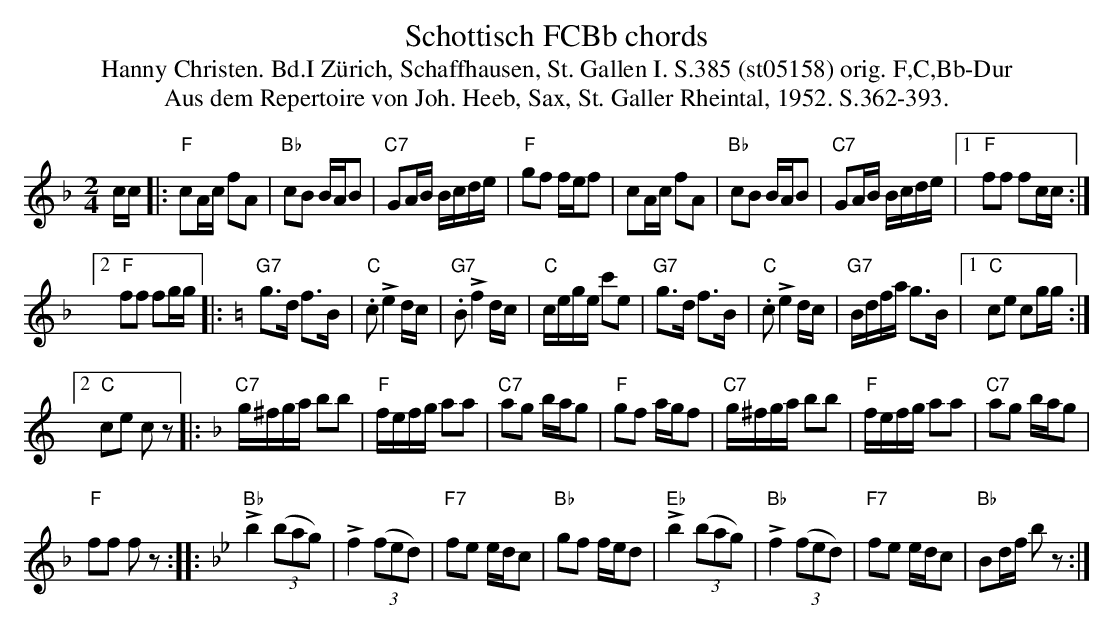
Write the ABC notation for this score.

X:1
T: Schottisch FCBb chords
T:Hanny Christen. Bd.I Zürich, Schaffhausen, St. Gallen I. S.385 (st05158) orig. F,C,Bb-Dur
T: Aus dem Repertoire von Joh. Heeb, Sax, St. Galler Rheintal, 1952. S.362-393.
M:2/4
L:1/16
K:F %%MIDI gchordon
cc |: "F"c2Ac f2A2 | "Bb"c2B2 BAB2 | "C7"G2AB Bcde | "F"g2f2 fef2 | c2Ac f2A2 | "Bb"c2B2 BAB2 | "C7"G2AB Bcde |1 "F"f2f2 f2cc :|2
"F"f2f2 f2gg |: [K:C] "G7"g3d f3B | "C".c2 !>!e4 dc | "G7".B2 !>!f4 dc |  "C"cege c'2e2 | "G7"g3d f3B |"C".c2 !>!e4 dc | "G7"Bdfa g3B |1 "C"c2e2 c2gg :|2
"C"c2e2 c2z2 |: [K:F] "C7"g^fga b2b2 | "F"fefg a2a2 | "C7"a2g2 bag2 | "F"g2f2 agf2 | "C7"g^fga b2b2 | "F"fefg a2a2 | "C7"a2g2 bag2 |
"F"f2f2 f2z2:: [K:Bb] "Bb"!>!b4 ((3b2a2g2) | !>!f4 ((3f2e2d2) | "F7"f2e2 edc2 | "Bb"g2f2 fed2 | "Eb"!>!b4 ((3b2a2g2) | "Bb"!>!f4 ((3f2e2d2) | "F7"f2e2 edc2 | "Bb"B2df b2z2 :|
